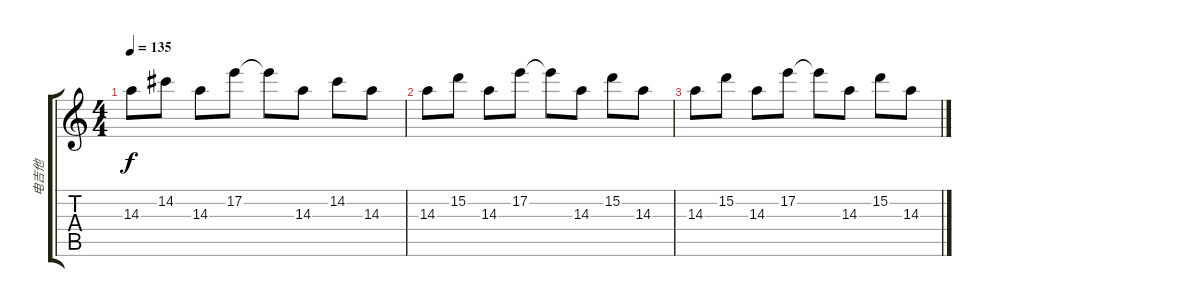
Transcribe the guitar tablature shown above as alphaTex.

\track ("电吉他" "电吉他") {instrument overdrivenguitar}
\staff {score tabs}
\tuning (E4 B3 G3 D3 A2 E2) {hide}
\ts (4 4)
\tempo 135
\clef g2
\ks c
14.3.8{dy f} 14.2.8 14.3.8 17.2.8 17.2{t}.8 14.3.8 14.2.8 14.3.8 |
14.3.8 15.2.8 14.3.8 17.2.8 17.2{t}.8 14.3.8 15.2.8 14.3.8 |
14.3.8 15.2.8 14.3.8 17.2.8 17.2{t}.8 14.3.8 15.2.8 14.3.8
